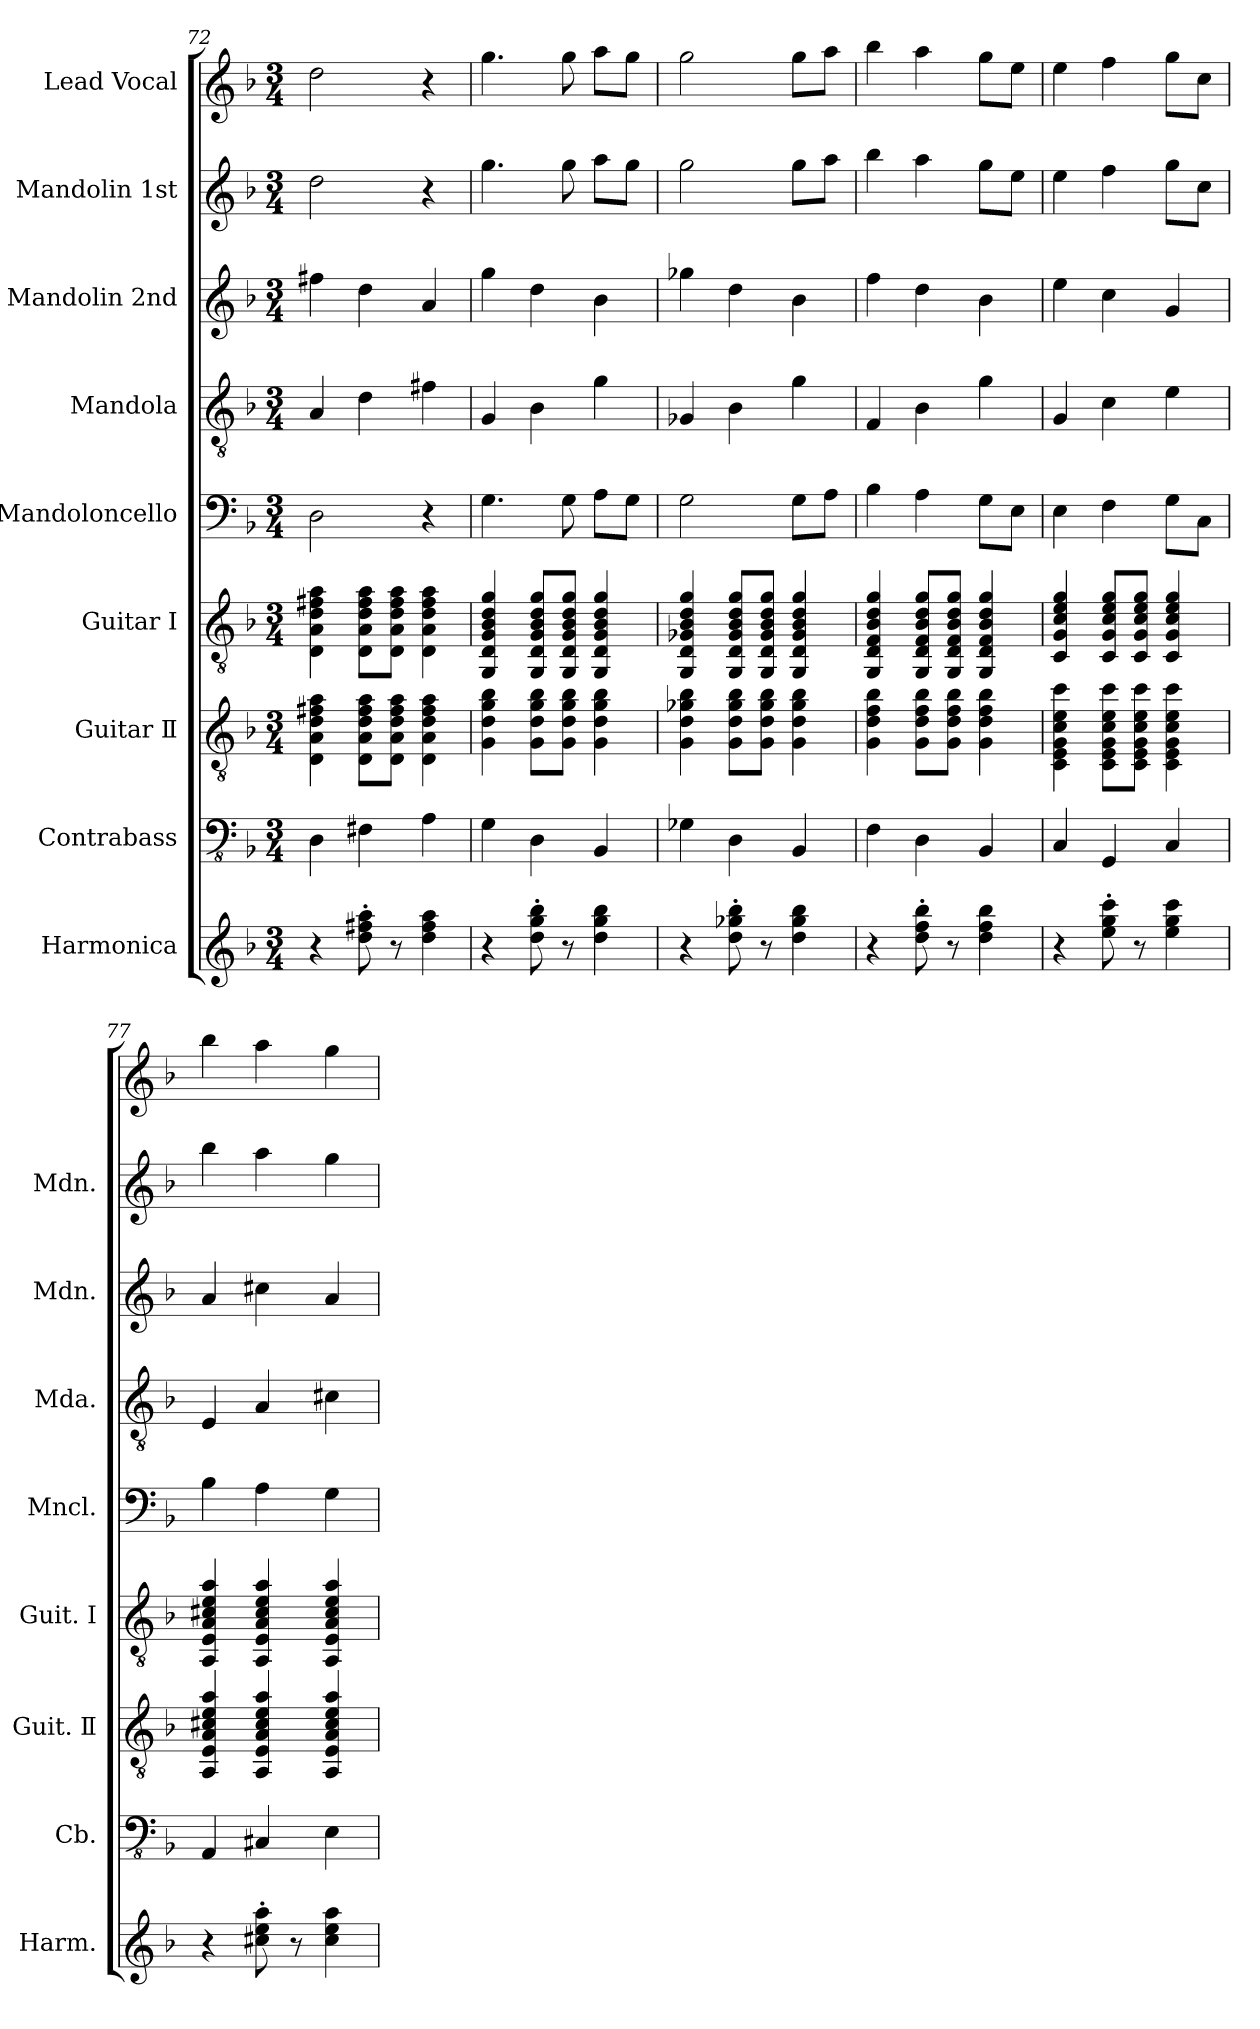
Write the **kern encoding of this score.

**kern	**kern	**kern	**kern	**kern	**kern	**kern	**kern	**kern
*part9	*part8	*part7	*part6	*part5	*part4	*part3	*part2	*part1
*staff9	*staff8	*staff7	*staff6	*staff5	*staff4	*staff3	*staff2	*staff1
*I"Harmonica	*I"Contrabass	*I"Guitar Ⅱ	*I"Guitar Ⅰ	*I"Mandoloncello	*I"Mandola	*I"Mandolin 2nd	*I"Mandolin 1st	*I"Lead Vocal
*I'Harm.	*I'Cb.	*I'Guit. Ⅱ	*I'Guit. Ⅰ	*I'Mncl.	*I'Mda.	*I'Mdn.	*I'Mdn.	*
*clefG2	*clefFv4	*clefGv2	*clefGv2	*clefF4	*clefGv2	*clefG2	*clefG2	*clefG2
*k[b-]	*k[b-]	*k[b-]	*k[b-]	*k[b-]	*k[b-]	*k[b-]	*k[b-]	*k[b-]
*M3/4	*M3/4	*M3/4	*M3/4	*M3/4	*M3/4	*M3/4	*M3/4	*M3/4
=72	=72	=72	=72	=72	=72	=72	=72	=72
4r	4DD	4D 4A 4d 4f#X 4a	4D 4A 4d 4f#X 4a	2D	4A	4ff#X	2dd	2dd
8dd' 8ff#X' 8aa'	4FF#X	8D 8A 8d 8f# 8aL	8D 8A 8d 8f# 8aL	.	4d	4dd	.	.
8r	.	8D 8A 8d 8f# 8aJ	8D 8A 8d 8f# 8aJ	.	.	.	.	.
4dd 4ff# 4aa	4AA	4D 4A 4d 4f# 4a	4D 4A 4d 4f# 4a	4r	4f#X	4a	4r	4r
=73	=73	=73	=73	=73	=73	=73	=73	=73
4r	4GG	4G 4d 4g 4b-	4GG 4D 4G 4B- 4d 4g	4.G	4G	4gg	4.gg	4.gg
8dd' 8gg' 8bb-'	4DD	8G 8d 8g 8b-L	8GG 8D 8G 8B- 8d 8gL	.	4B-	4dd	.	.
8r	.	8G 8d 8g 8b-J	8GG 8D 8G 8B- 8d 8gJ	8G	.	.	8gg	8gg
4dd 4gg 4bb-	4BBB-	4G 4d 4g 4b-	4GG 4D 4G 4B- 4d 4g	8AL	4g	4b-	8aaL	8aaL
.	.	.	.	8GJ	.	.	8ggJ	8ggJ
=74	=74	=74	=74	=74	=74	=74	=74	=74
4r	4GG-X	4G 4d 4g-X 4b-	4GG 4D 4G-X 4B- 4d 4g	2G	4G-X	4gg-X	2gg	2gg
8dd' 8gg-X' 8bb-'	4DD	8G 8d 8g- 8b-L	8GG 8D 8G- 8B- 8d 8gL	.	4B-	4dd	.	.
8r	.	8G 8d 8g- 8b-J	8GG 8D 8G- 8B- 8d 8gJ	.	.	.	.	.
4dd 4gg- 4bb-	4BBB-	4G 4d 4g- 4b-	4GG 4D 4G- 4B- 4d 4g	8GL	4g	4b-	8ggL	8ggL
.	.	.	.	8AJ	.	.	8aaJ	8aaJ
=75	=75	=75	=75	=75	=75	=75	=75	=75
4r	4FF	4G 4d 4f 4b-	4GG 4D 4F 4B- 4d 4g	4B-	4F	4ff	4bb-	4bb-
8dd' 8ff' 8bb-'	4DD	8G 8d 8f 8b-L	8GG 8D 8F 8B- 8d 8gL	4A	4B-	4dd	4aa	4aa
8r	.	8G 8d 8f 8b-J	8GG 8D 8F 8B- 8d 8gJ	.	.	.	.	.
4dd 4ff 4bb-	4BBB-	4G 4d 4f 4b-	4GG 4D 4F 4B- 4d 4g	8GL	4g	4b-	8ggL	8ggL
.	.	.	.	8EJ	.	.	8eeJ	8eeJ
=76	=76	=76	=76	=76	=76	=76	=76	=76
4r	4CC	4C 4E 4G 4c 4e 4cc	4C 4G 4c 4e 4g	4E	4G	4ee	4ee	4ee
8ee' 8gg' 8ccc'	4GGG	8C 8E 8G 8c 8e 8ccL	8C 8G 8c 8e 8gL	4F	4c	4cc	4ff	4ff
8r	.	8C 8E 8G 8c 8e 8ccJ	8C 8G 8c 8e 8gJ	.	.	.	.	.
4ee 4gg 4ccc	4CC	4C 4E 4G 4c 4e 4cc	4C 4G 4c 4e 4g	8GL	4e	4g	8ggL	8ggL
.	.	.	.	8CJ	.	.	8ccJ	8ccJ
=77	=77	=77	=77	=77	=77	=77	=77	=77
4r	4AAA	4AA 4E 4A 4c#X 4e 4a	4AA 4E 4A 4c#X 4e 4a	4B-	4E	4a	4bb-	4bb-
8cc#X' 8ee' 8aa'	4CC#X	4AA 4E 4A 4c# 4e 4a	4AA 4E 4A 4c# 4e 4a	4A	4A	4cc#X	4aa	4aa
8r	.	.	.	.	.	.	.	.
4cc# 4ee 4aa	4EE	4AA 4E 4A 4c# 4e 4a	4AA 4E 4A 4c# 4e 4a	4G	4c#X	4a	4gg	4gg
=	=	=	=	=	=	=	=	=
*-	*-	*-	*-	*-	*-	*-	*-	*-
